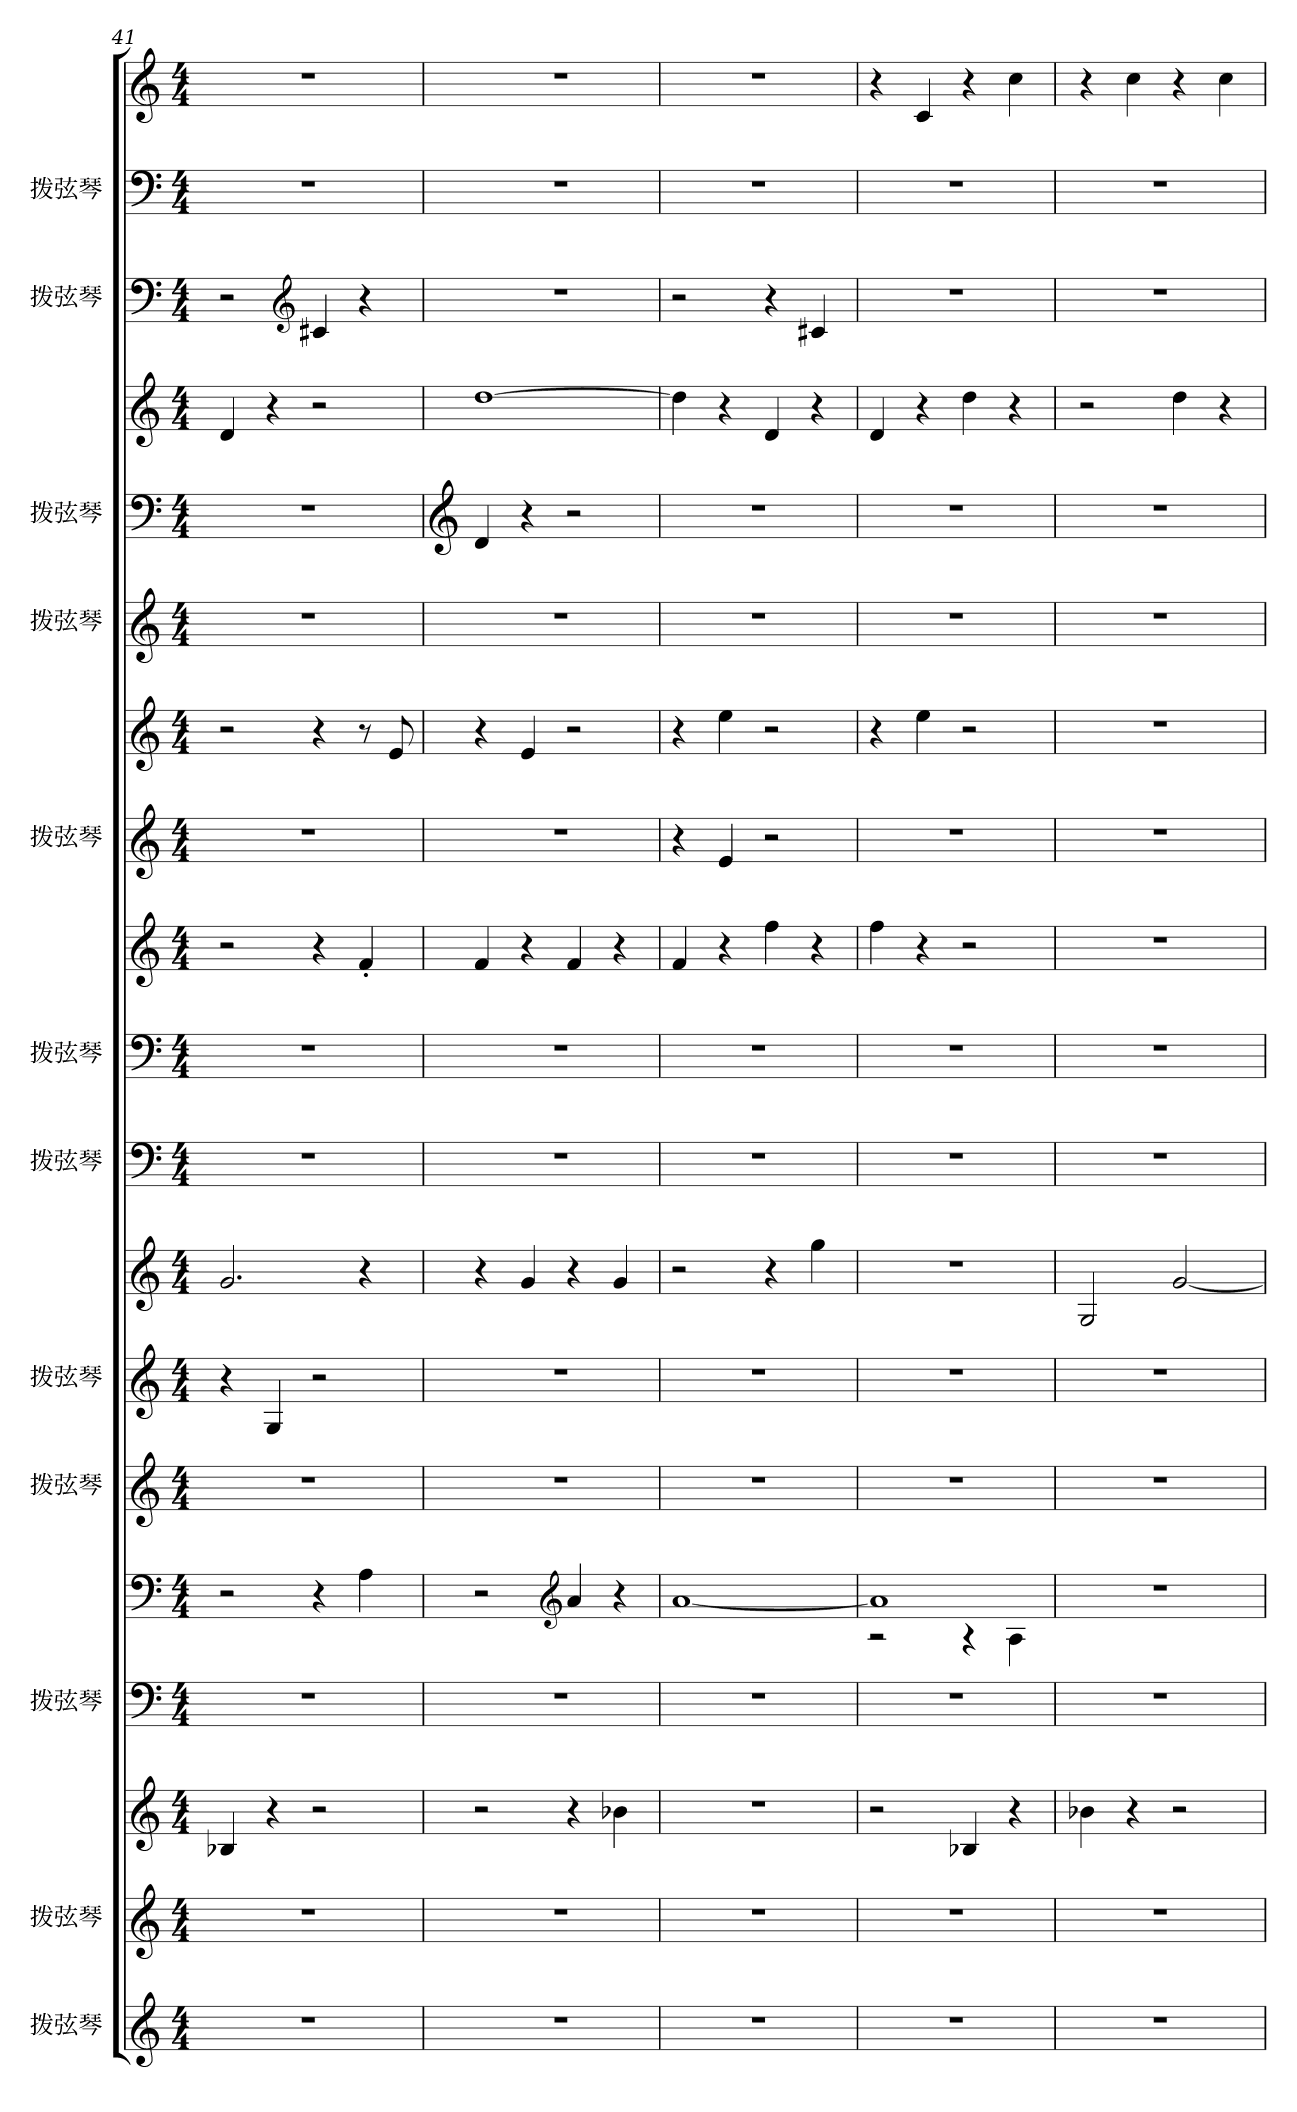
**kern	**kern	**kern	**kern	**kern	**kern	**kern	**kern	**kern	**kern	**kern	**kern	**kern	**kern	**kern	**kern	**kern	**kern	**kern
*part12	*part11	*part11	*part10	*part10	*part9	*part8	*part8	*part7	*part6	*part6	*part5	*part5	*part4	*part3	*part3	*part2	*part1	*part1
*staff19	*staff18	*staff17	*staff16	*staff15	*staff14	*staff13	*staff12	*staff11	*staff10	*staff9	*staff8	*staff7	*staff6	*staff5	*staff4	*staff3	*staff2	*staff1
*I"拨弦琴	*I"拨弦琴	*	*I"拨弦琴	*	*I"拨弦琴	*I"拨弦琴	*	*I"拨弦琴	*I"拨弦琴	*	*I"拨弦琴	*	*I"拨弦琴	*I"拨弦琴	*	*I"拨弦琴	*I"拨弦琴	*
*clefG2	*clefG2	*clefG2	*clefF4	*clefF4	*clefG2	*clefG2	*clefG2	*clefF4	*clefF4	*clefG2	*clefG2	*clefG2	*clefG2	*clefF4	*clefG2	*clefF4	*clefF4	*clefG2
*k[]	*k[]	*k[]	*k[]	*k[]	*k[]	*k[]	*k[]	*k[]	*k[]	*k[]	*k[]	*k[]	*k[]	*k[]	*k[]	*k[]	*k[]	*k[]
*M4/4	*M4/4	*M4/4	*M4/4	*M4/4	*M4/4	*M4/4	*M4/4	*M4/4	*M4/4	*M4/4	*M4/4	*M4/4	*M4/4	*M4/4	*M4/4	*M4/4	*M4/4	*M4/4
=41	=41	=41	=41	=41	=41	=41	=41	=41	=41	=41	=41	=41	=41	=41	=41	=41	=41	=41
1r	1r	4B-X/	1r	2r	1r	4r	2.g/	1r	1r	2r	1r	2r	1r	1r	4d/	2r	1r	1r
.	.	4r	.	.	.	4G/	.	.	.	.	.	.	.	.	4r	.	.	.
*	*	*	*	*	*	*	*	*	*	*	*	*	*	*	*	*clefG2	*	*
.	.	2r	.	4r	.	2r	.	.	.	4r	.	4r	.	.	2r	4c#X/	.	.
.	.	.	.	4A\	.	.	4r	.	.	4f'/	.	8r	.	.	.	4r	.	.
.	.	.	.	.	.	.	.	.	.	.	.	8e/	.	.	.	.	.	.
!!LO:PB:g=z
=42	=42	=42	=42	=42	=42	=42	=42	=42	=42	=42	=42	=42	=42	=42	=42	=42	=42	=42
*	*	*	*	*	*	*	*	*	*	*	*	*	*	*clefG2	*	*	*	*
1r	1r	2r	1r	2r	1r	1r	4r	1r	1r	4f/	1r	4r	1r	4d/	[1dd	1r	1r	1r
.	.	.	.	.	.	.	4g/	.	.	4r	.	4e/	.	4r	.	.	.	.
*	*	*	*	*clefG2	*	*	*	*	*	*	*	*	*	*	*	*	*	*
.	.	4r	.	4a/	.	.	4r	.	.	4f/	.	2r	.	2r	.	.	.	.
.	.	4b-X\	.	4r	.	.	4g/	.	.	4r	.	.	.	.	.	.	.	.
=43	=43	=43	=43	=43	=43	=43	=43	=43	=43	=43	=43	=43	=43	=43	=43	=43	=43	=43
1r	1r	1r	1r	[1a	1r	1r	2r	1r	1r	4f/	4r	4r	1r	1r	4dd\]	2r	1r	1r
.	.	.	.	.	.	.	.	.	.	4r	4e/	4ee\	.	.	4r	.	.	.
.	.	.	.	.	.	.	4r	.	.	4ff\	2r	2r	.	.	4d/	4r	.	.
.	.	.	.	.	.	.	4gg\	.	.	4r	.	.	.	.	4r	4c#X/	.	.
=44	=44	=44	=44	=44	=44	=44	=44	=44	=44	=44	=44	=44	=44	=44	=44	=44	=44	=44
*	*	*	*	*^	*	*	*	*	*	*	*	*	*	*	*	*	*	*
1r	1r	2r	1r	1a]	2r	1r	1r	1r	1r	1r	4ff\	1r	4r	1r	1r	4d/	1r	1r	4r
.	.	.	.	.	.	.	.	.	.	.	4r	.	4ee\	.	.	4r	.	.	4c/
.	.	4B-X/	.	.	4r	.	.	.	.	.	2r	.	2r	.	.	4dd\	.	.	4r
.	.	4r	.	.	4A\	.	.	.	.	.	.	.	.	.	.	4r	.	.	4cc\
*	*	*	*	*v	*v	*	*	*	*	*	*	*	*	*	*	*	*	*	*
=45	=45	=45	=45	=45	=45	=45	=45	=45	=45	=45	=45	=45	=45	=45	=45	=45	=45	=45
1r	1r	4b-X\	1r	1r	1r	1r	2G/	1r	1r	1r	1r	1r	1r	1r	2r	1r	1r	4r
.	.	4r	.	.	.	.	.	.	.	.	.	.	.	.	.	.	.	4cc\
.	.	2r	.	.	.	.	[2g/	.	.	.	.	.	.	.	4dd\	.	.	4r
.	.	.	.	.	.	.	.	.	.	.	.	.	.	.	4r	.	.	4cc\
=	=	=	=	=	=	=	=	=	=	=	=	=	=	=	=	=	=	=
*-	*-	*-	*-	*-	*-	*-	*-	*-	*-	*-	*-	*-	*-	*-	*-	*-	*-	*-
